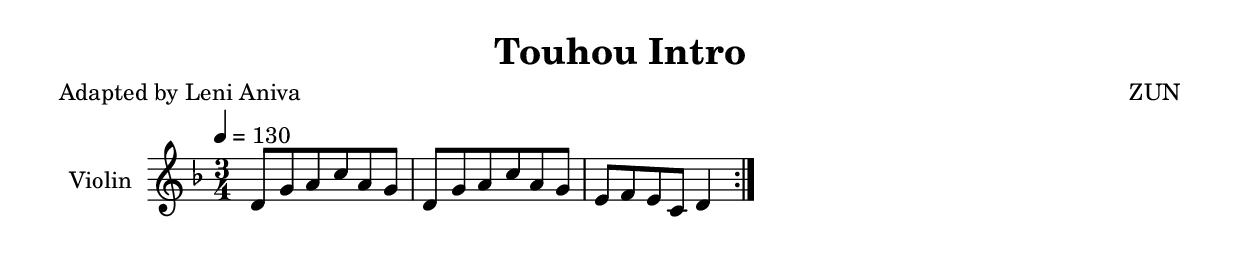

\version "2.24.0"
\language "english"
\header {
	title = "Touhou Intro"
	composer = "ZUN"
	poet = "Adapted by Leni Aniva"
}
violin = \new Staff \with {
	instrumentName = "Violin"
	shortInstrumentName = "V."
	midiInstrument = "violin"
}
\fixed c' {
	\tempo 4 = 130
	\numericTimeSignature
	\time 3/4

	\key d \minor

	\repeat volta 2 {
		d8 g a c' a g |
		d8 g a c' a g |
		e8 f e c d4 |
	}
}
\score {
	\violin
	\layout {
		\context {
			\Score
		}
	}
}
\score {
	\unfoldRepeats {
		\violin
	}
	\midi {  }
}
